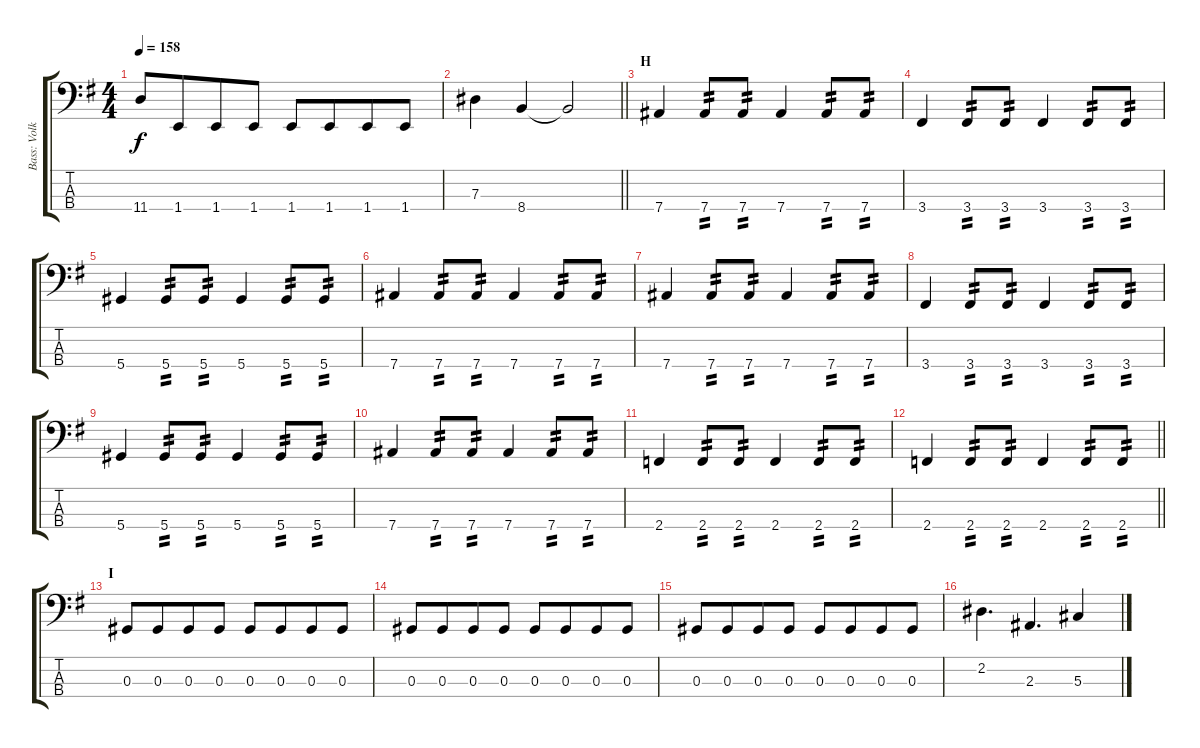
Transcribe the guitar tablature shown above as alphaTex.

\track ("Bass: Volker" "Bass: Volk") {instrument electricbassfinger}
\staff {score tabs}
\tuning (Gb2 Db2 Ab1 Eb1) {hide}
\ts (4 4)
\tempo 158
\clef f4
\ks g
11.4.8{dy f} 1.4.8{beam merge} 1.4.8 1.4.8 1.4.8 1.4.8{beam merge} 1.4.8 1.4.8 |
\barLineRight lightlight
7.3.4 8.4.4 8.4{t}.2 |
\section ("" "H")
7.4.4 7.4.8{tp 2} 7.4.8{tp 2} 7.4.4 7.4.8{tp 2} 7.4.8{tp 2} |
3.4.4 3.4.8{tp 2} 3.4.8{tp 2} 3.4.4 3.4.8{tp 2} 3.4.8{tp 2} |
5.4.4 5.4.8{tp 2} 5.4.8{tp 2} 5.4.4 5.4.8{tp 2} 5.4.8{tp 2} |
7.4.4 7.4.8{tp 2} 7.4.8{tp 2} 7.4.4 7.4.8{tp 2} 7.4.8{tp 2} |
7.4.4 7.4.8{tp 2} 7.4.8{tp 2} 7.4.4 7.4.8{tp 2} 7.4.8{tp 2} |
3.4.4 3.4.8{tp 2} 3.4.8{tp 2} 3.4.4 3.4.8{tp 2} 3.4.8{tp 2} |
5.4.4 5.4.8{tp 2} 5.4.8{tp 2} 5.4.4 5.4.8{tp 2} 5.4.8{tp 2} |
7.4.4 7.4.8{tp 2} 7.4.8{tp 2} 7.4.4 7.4.8{tp 2} 7.4.8{tp 2} |
2.4.4 2.4.8{tp 2} 2.4.8{tp 2} 2.4.4 2.4.8{tp 2} 2.4.8{tp 2} |
\barLineRight lightlight
2.4.4 2.4.8{tp 2} 2.4.8{tp 2} 2.4.4 2.4.8{tp 2} 2.4.8{tp 2} |
\section ("" "I")
0.3.8 0.3.8{beam merge} 0.3.8 0.3.8 0.3.8 0.3.8{beam merge} 0.3.8 0.3.8 |
0.3.8 0.3.8{beam merge} 0.3.8 0.3.8 0.3.8 0.3.8{beam merge} 0.3.8 0.3.8 |
0.3.8 0.3.8{beam merge} 0.3.8 0.3.8 0.3.8 0.3.8{beam merge} 0.3.8 0.3.8 |
2.2.4{d} 2.3.4{d} 5.3.4
